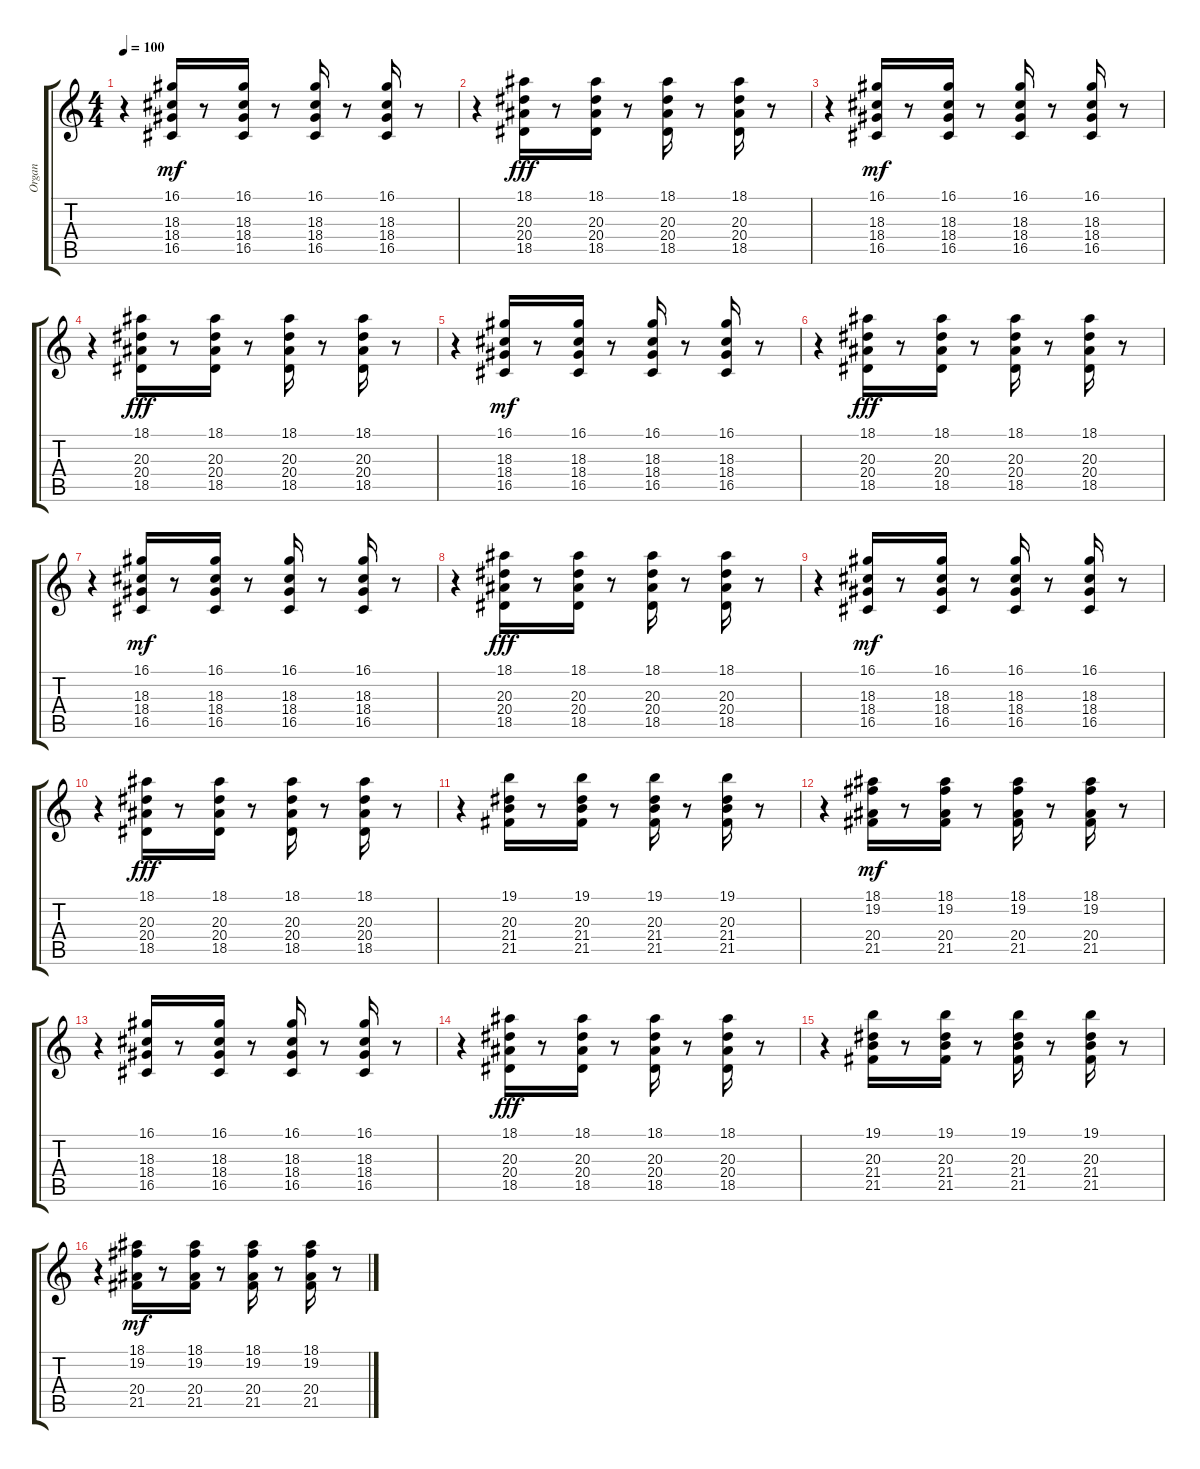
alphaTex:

\track ("Organ" "Organ") {instrument rockorgan}
\staff {score tabs}
\tuning (E4 B3 G3 D3 A2 E2) {hide}
\ts (4 4)
\tempo 100
\clef g2
\ks c
r.4{dy mf} (16.1 18.3 18.4 16.5).16{volume 9} r.8 (16.1 18.3 18.4 16.5).16{volume 8} r.8 (16.1 18.3 18.4 16.5).16{volume 6} r.8 (16.1 18.3 18.4 16.5).16{volume 5} r.8 |
r.4 (18.1 20.3 20.4 18.5).16{dy fff volume 9} r.8 (18.1 20.3 20.4 18.5).16{volume 8} r.8 (18.1 20.3 20.4 18.5).16{volume 6} r.8 (18.1 20.3 20.4 18.5).16{volume 5} r.8 |
r.4 (16.1 18.3 18.4 16.5).16{dy mf volume 9} r.8 (16.1 18.3 18.4 16.5).16{volume 8} r.8 (16.1 18.3 18.4 16.5).16{volume 6} r.8 (16.1 18.3 18.4 16.5).16{volume 5} r.8 |
r.4 (18.1 20.3 20.4 18.5).16{dy fff volume 9} r.8 (18.1 20.3 20.4 18.5).16{volume 8} r.8 (18.1 20.3 20.4 18.5).16{volume 6} r.8 (18.1 20.3 20.4 18.5).16{volume 5} r.8 |
r.4 (16.1 18.3 18.4 16.5).16{dy mf volume 9} r.8 (16.1 18.3 18.4 16.5).16{volume 8} r.8 (16.1 18.3 18.4 16.5).16{volume 6} r.8 (16.1 18.3 18.4 16.5).16{volume 5} r.8 |
r.4 (18.1 20.3 20.4 18.5).16{dy fff volume 9} r.8 (18.1 20.3 20.4 18.5).16{volume 8} r.8 (18.1 20.3 20.4 18.5).16{volume 6} r.8 (18.1 20.3 20.4 18.5).16{volume 5} r.8 |
r.4 (16.1 18.3 18.4 16.5).16{dy mf volume 9} r.8 (16.1 18.3 18.4 16.5).16{volume 8} r.8 (16.1 18.3 18.4 16.5).16{volume 6} r.8 (16.1 18.3 18.4 16.5).16{volume 5} r.8 |
r.4 (18.1 20.3 20.4 18.5).16{dy fff volume 9} r.8 (18.1 20.3 20.4 18.5).16{volume 8} r.8 (18.1 20.3 20.4 18.5).16{volume 6} r.8 (18.1 20.3 20.4 18.5).16{volume 5} r.8 |
r.4 (16.1 18.3 18.4 16.5).16{dy mf volume 10} r.8 (16.1 18.3 18.4 16.5).16{volume 9} r.8 (16.1 18.3 18.4 16.5).16{volume 8} r.8 (16.1 18.3 18.4 16.5).16{volume 6} r.8 |
r.4 (18.1 20.3 20.4 18.5).16{dy fff volume 10} r.8 (18.1 20.3 20.4 18.5).16{volume 9} r.8 (18.1 20.3 20.4 18.5).16{volume 8} r.8 (18.1 20.3 20.4 18.5).16{volume 6} r.8 |
r.4 (19.1 20.3 21.4 21.5).16{volume 10} r.8 (19.1 20.3 21.4 21.5).16{volume 9} r.8 (19.1 20.3 21.4 21.5).16{volume 8} r.8 (19.1 20.3 21.4 21.5).16{volume 6} r.8 |
r.4 (18.1 19.2 20.4 21.5).16{dy mf volume 10} r.8 (18.1 19.2 20.4 21.5).16{volume 9} r.8 (18.1 19.2 20.4 21.5).16{volume 8} r.8 (18.1 19.2 20.4 21.5).16{volume 6} r.8 |
r.4 (16.1 18.3 18.4 16.5).16{volume 10} r.8 (16.1 18.3 18.4 16.5).16{volume 9} r.8 (16.1 18.3 18.4 16.5).16{volume 8} r.8 (16.1 18.3 18.4 16.5).16{volume 6} r.8 |
r.4 (18.1 20.3 20.4 18.5).16{dy fff volume 10} r.8 (18.1 20.3 20.4 18.5).16{volume 9} r.8 (18.1 20.3 20.4 18.5).16{volume 8} r.8 (18.1 20.3 20.4 18.5).16{volume 6} r.8 |
r.4 (19.1 20.3 21.4 21.5).16{volume 10} r.8 (19.1 20.3 21.4 21.5).16{volume 9} r.8 (19.1 20.3 21.4 21.5).16{volume 8} r.8 (19.1 20.3 21.4 21.5).16{volume 6} r.8 |
r.4 (18.1 19.2 20.4 21.5).16{dy mf volume 10} r.8 (18.1 19.2 20.4 21.5).16{volume 9} r.8 (18.1 19.2 20.4 21.5).16{volume 8} r.8 (18.1 19.2 20.4 21.5).16{volume 6} r.8
